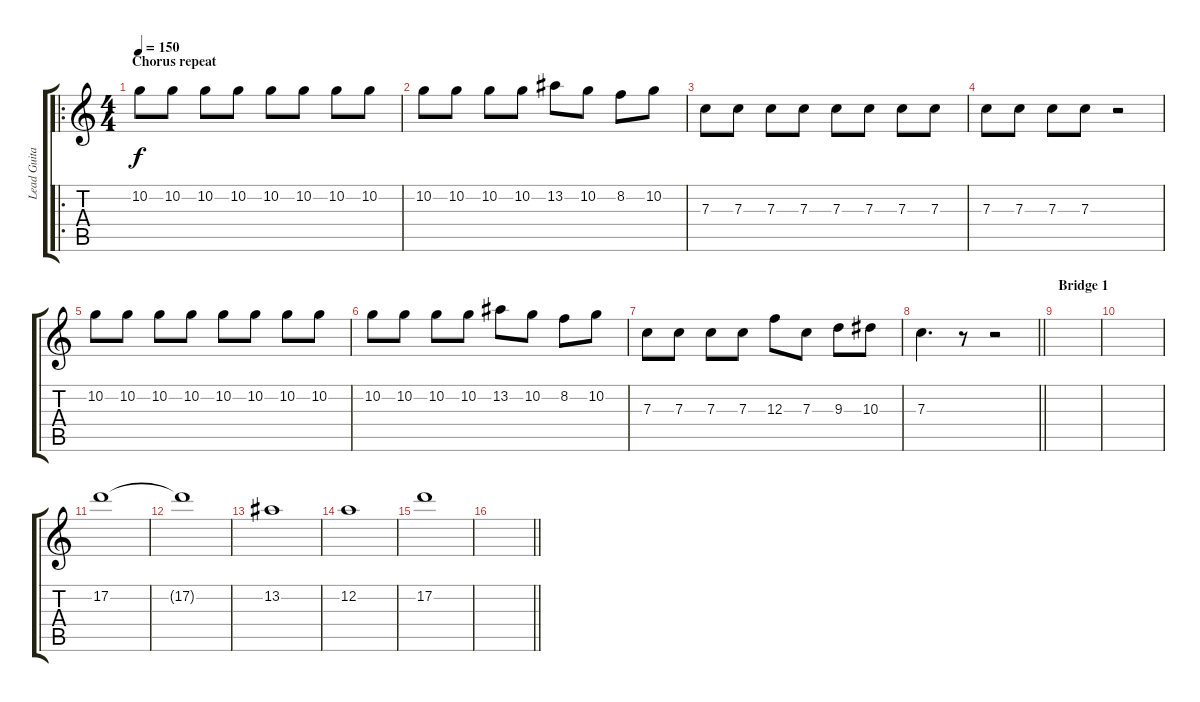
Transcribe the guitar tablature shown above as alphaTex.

\track ("Lead Guitar" "Lead Guita") {instrument distortionguitar}
\staff {score tabs}
\tuning (D4 A3 F3 C3 G2 C2) {hide}
\ro
\ts (4 4)
\section ("" "Chorus repeat")
\tempo 150
\clef g2
\ks c
10.2.8{dy f} 10.2.8 10.2.8 10.2.8 10.2.8 10.2.8 10.2.8 10.2.8 |
10.2.8 10.2.8 10.2.8 10.2.8 13.2.8 10.2.8 8.2.8 10.2.8 |
7.3.8 7.3.8 7.3.8 7.3.8 7.3.8 7.3.8 7.3.8 7.3.8 |
7.3.8 7.3.8 7.3.8 7.3.8 r.2 |
10.2.8 10.2.8 10.2.8 10.2.8 10.2.8 10.2.8 10.2.8 10.2.8 |
10.2.8 10.2.8 10.2.8 10.2.8 13.2.8 10.2.8 8.2.8 10.2.8 |
7.3.8 7.3.8 7.3.8 7.3.8 12.3.8 7.3.8 9.3.8 10.3.8 |
\barLineRight lightlight
7.3.4{d} r.8 r.2 |
\section ("" "Bridge 1")
|
|
17.2.1 |
17.2{t}.1 |
13.2.1 |
12.2.1 |
17.2.1 |
\barLineRight lightlight
